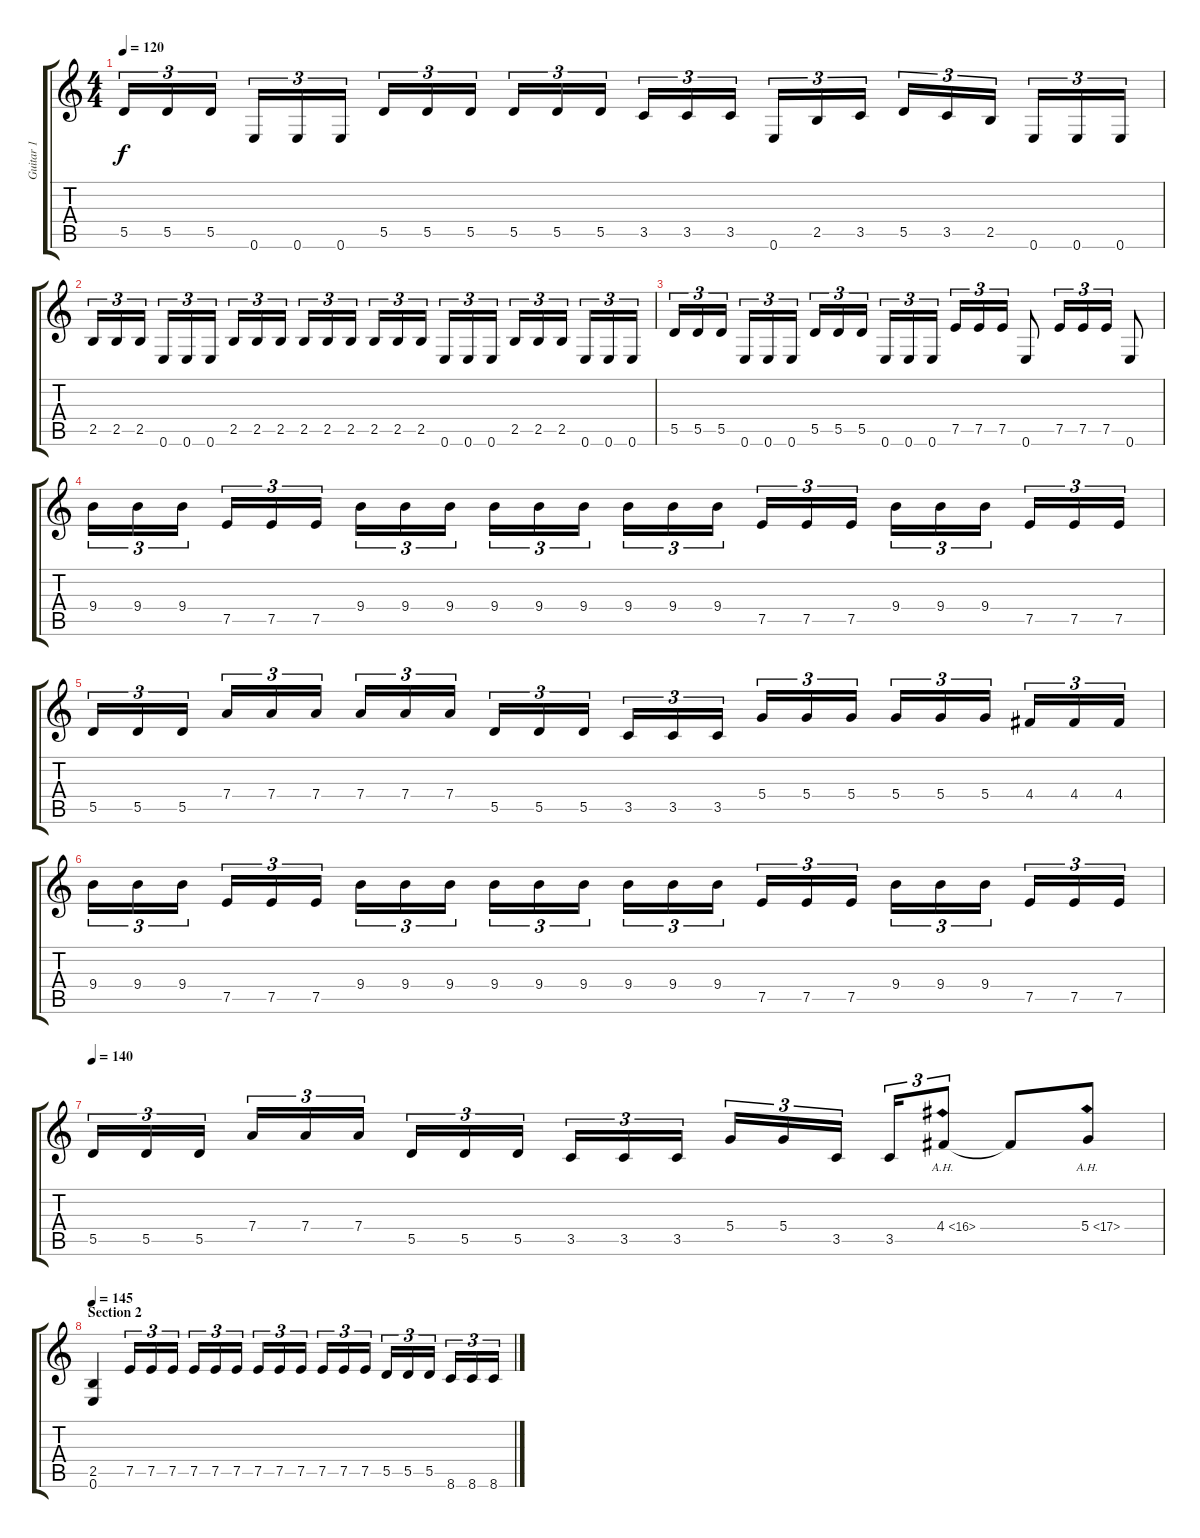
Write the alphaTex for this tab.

\track ("Guitar 1" "Guitar 1") {instrument distortionguitar}
\staff {score tabs}
\tuning (E4 B3 G3 D3 A2 E2) {hide}
\ts (4 4)
\tempo 120
\clef g2
\ks c
5.5.16{tu (3 2) dy f} 5.5.16{tu (3 2)} 5.5.16{tu (3 2)} 0.6.16{tu (3 2)} 0.6.16{tu (3 2)} 0.6.16{tu (3 2)} 5.5.16{tu (3 2)} 5.5.16{tu (3 2)} 5.5.16{tu (3 2)} 5.5.16{tu (3 2)} 5.5.16{tu (3 2)} 5.5.16{tu (3 2)} 3.5.16{tu (3 2)} 3.5.16{tu (3 2)} 3.5.16{tu (3 2)} 0.6.16{tu (3 2)} 2.5.16{tu (3 2)} 3.5.16{tu (3 2)} 5.5.16{tu (3 2)} 3.5.16{tu (3 2)} 2.5.16{tu (3 2)} 0.6.16{tu (3 2)} 0.6.16{tu (3 2)} 0.6.16{tu (3 2)} |
2.5.16{tu (3 2)} 2.5.16{tu (3 2)} 2.5.16{tu (3 2)} 0.6.16{tu (3 2)} 0.6.16{tu (3 2)} 0.6.16{tu (3 2)} 2.5.16{tu (3 2)} 2.5.16{tu (3 2)} 2.5.16{tu (3 2)} 2.5.16{tu (3 2)} 2.5.16{tu (3 2)} 2.5.16{tu (3 2)} 2.5.16{tu (3 2)} 2.5.16{tu (3 2)} 2.5.16{tu (3 2)} 0.6.16{tu (3 2)} 0.6.16{tu (3 2)} 0.6.16{tu (3 2)} 2.5.16{tu (3 2)} 2.5.16{tu (3 2)} 2.5.16{tu (3 2)} 0.6.16{tu (3 2)} 0.6.16{tu (3 2)} 0.6.16{tu (3 2)} |
5.5.16{tu (3 2)} 5.5.16{tu (3 2)} 5.5.16{tu (3 2)} 0.6.16{tu (3 2)} 0.6.16{tu (3 2)} 0.6.16{tu (3 2)} 5.5.16{tu (3 2)} 5.5.16{tu (3 2)} 5.5.16{tu (3 2)} 0.6.16{tu (3 2)} 0.6.16{tu (3 2)} 0.6.16{tu (3 2)} 7.5.16{tu (3 2)} 7.5.16{tu (3 2)} 7.5.16{tu (3 2)} 0.6.8 7.5.16{tu (3 2)} 7.5.16{tu (3 2)} 7.5.16{tu (3 2)} 0.6.8 |
9.4.16{tu (3 2)} 9.4.16{tu (3 2)} 9.4.16{tu (3 2)} 7.5.16{tu (3 2)} 7.5.16{tu (3 2)} 7.5.16{tu (3 2)} 9.4.16{tu (3 2)} 9.4.16{tu (3 2)} 9.4.16{tu (3 2)} 9.4.16{tu (3 2)} 9.4.16{tu (3 2)} 9.4.16{tu (3 2)} 9.4.16{tu (3 2)} 9.4.16{tu (3 2)} 9.4.16{tu (3 2)} 7.5.16{tu (3 2)} 7.5.16{tu (3 2)} 7.5.16{tu (3 2)} 9.4.16{tu (3 2)} 9.4.16{tu (3 2)} 9.4.16{tu (3 2)} 7.5.16{tu (3 2)} 7.5.16{tu (3 2)} 7.5.16{tu (3 2)} |
5.5.16{tu (3 2)} 5.5.16{tu (3 2)} 5.5.16{tu (3 2)} 7.4.16{tu (3 2)} 7.4.16{tu (3 2)} 7.4.16{tu (3 2)} 7.4.16{tu (3 2)} 7.4.16{tu (3 2)} 7.4.16{tu (3 2)} 5.5.16{tu (3 2)} 5.5.16{tu (3 2)} 5.5.16{tu (3 2)} 3.5.16{tu (3 2)} 3.5.16{tu (3 2)} 3.5.16{tu (3 2)} 5.4.16{tu (3 2)} 5.4.16{tu (3 2)} 5.4.16{tu (3 2)} 5.4.16{tu (3 2)} 5.4.16{tu (3 2)} 5.4.16{tu (3 2)} 4.4.16{tu (3 2)} 4.4.16{tu (3 2)} 4.4.16{tu (3 2)} |
9.4.16{tu (3 2)} 9.4.16{tu (3 2)} 9.4.16{tu (3 2)} 7.5.16{tu (3 2)} 7.5.16{tu (3 2)} 7.5.16{tu (3 2)} 9.4.16{tu (3 2)} 9.4.16{tu (3 2)} 9.4.16{tu (3 2)} 9.4.16{tu (3 2)} 9.4.16{tu (3 2)} 9.4.16{tu (3 2)} 9.4.16{tu (3 2)} 9.4.16{tu (3 2)} 9.4.16{tu (3 2)} 7.5.16{tu (3 2)} 7.5.16{tu (3 2)} 7.5.16{tu (3 2)} 9.4.16{tu (3 2)} 9.4.16{tu (3 2)} 9.4.16{tu (3 2)} 7.5.16{tu (3 2)} 7.5.16{tu (3 2)} 7.5.16{tu (3 2)} |
\tempo 140
5.5.16{tu (3 2)} 5.5.16{tu (3 2)} 5.5.16{tu (3 2)} 7.4.16{tu (3 2)} 7.4.16{tu (3 2)} 7.4.16{tu (3 2)} 5.5.16{tu (3 2)} 5.5.16{tu (3 2)} 5.5.16{tu (3 2)} 3.5.16{tu (3 2)} 3.5.16{tu (3 2)} 3.5.16{tu (3 2)} 5.4.16{tu (3 2)} 5.4.16{tu (3 2)} 3.5.16{tu (3 2)} 3.5.16{tu (3 2)} 4.4{ah 12}.8{tu (3 2)} 4.4{t}.8 5.4{ah 12}.8 |
\section ("" "Section 2")
\tempo 145
(2.5 0.6).4 7.5.16{tu (3 2)} 7.5.16{tu (3 2)} 7.5.16{tu (3 2)} 7.5.16{tu (3 2)} 7.5.16{tu (3 2)} 7.5.16{tu (3 2)} 7.5.16{tu (3 2)} 7.5.16{tu (3 2)} 7.5.16{tu (3 2)} 7.5.16{tu (3 2)} 7.5.16{tu (3 2)} 7.5.16{tu (3 2)} 5.5.16{tu (3 2)} 5.5.16{tu (3 2)} 5.5.16{tu (3 2)} 8.6.16{tu (3 2)} 8.6.16{tu (3 2)} 8.6.16{tu (3 2)}
